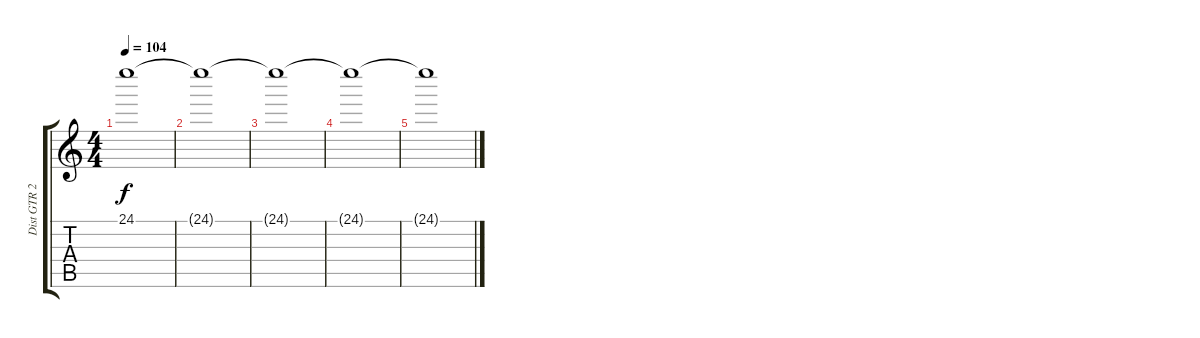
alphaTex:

\track ("Dist GTR 2" "Dist GTR 2") {instrument distortionguitar}
\staff {score tabs}
\tuning (E4 B3 G3 D3 A2 E2) {hide}
\ts (4 4)
\tempo 104
\clef g2
\ks c
24.1.1{dy f} |
24.1{t}.1 |
24.1{t}.1 |
24.1{t}.1 |
24.1{t}.1
